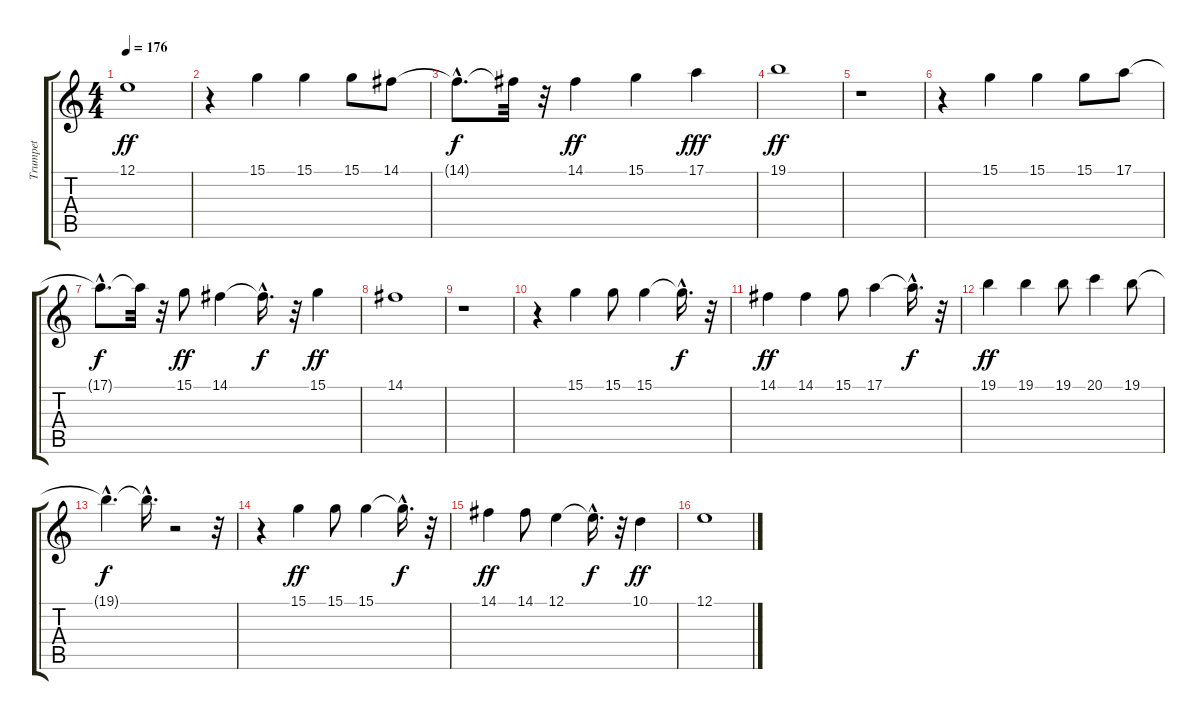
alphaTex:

\track ("Trumpet" "Trumpet") {instrument trumpet}
\staff {score tabs}
\tuning (E4 B3 G3 D3 A2 E2) {hide}
\ts (4 4)
\tempo 176
\clef g2
\ks c
12.1.1{dy ff} |
r.4 15.1.4 15.1.4 15.1.8 14.1.8 |
14.1{hac t}.8{d dy f} 14.1{t}.32 r.32 14.1.4{dy ff} 15.1.4 17.1.4{dy fff} |
19.1.1{dy ff} |
r.1 |
r.4 15.1.4 15.1.4 15.1.8 17.1.8 |
17.1{hac t}.8{d dy f} 17.1{t}.32 r.32 15.1.8{dy ff} 14.1.4 14.1{hac t}.16{d dy f} r.32 15.1.4{dy ff} |
14.1.1 |
r.1 |
r.4 15.1.4 15.1.8 15.1.4 15.1{hac t}.16{d dy f} r.32 |
14.1.4{dy ff} 14.1.4 15.1.8 17.1.4 17.1{hac t}.16{d dy f} r.32 |
19.1.4{dy ff} 19.1.4 19.1.8 20.1.4 19.1.8 |
19.1{hac t}.4{d dy f} 19.1{hac t}.16{d} r.2 r.32 |
r.4 15.1.4{dy ff} 15.1.8 15.1.4 15.1{hac t}.16{d dy f} r.32 |
14.1.4{dy ff} 14.1.8 12.1.4 12.1{hac t}.16{d dy f} r.32 10.1.4{dy ff} |
12.1.1
